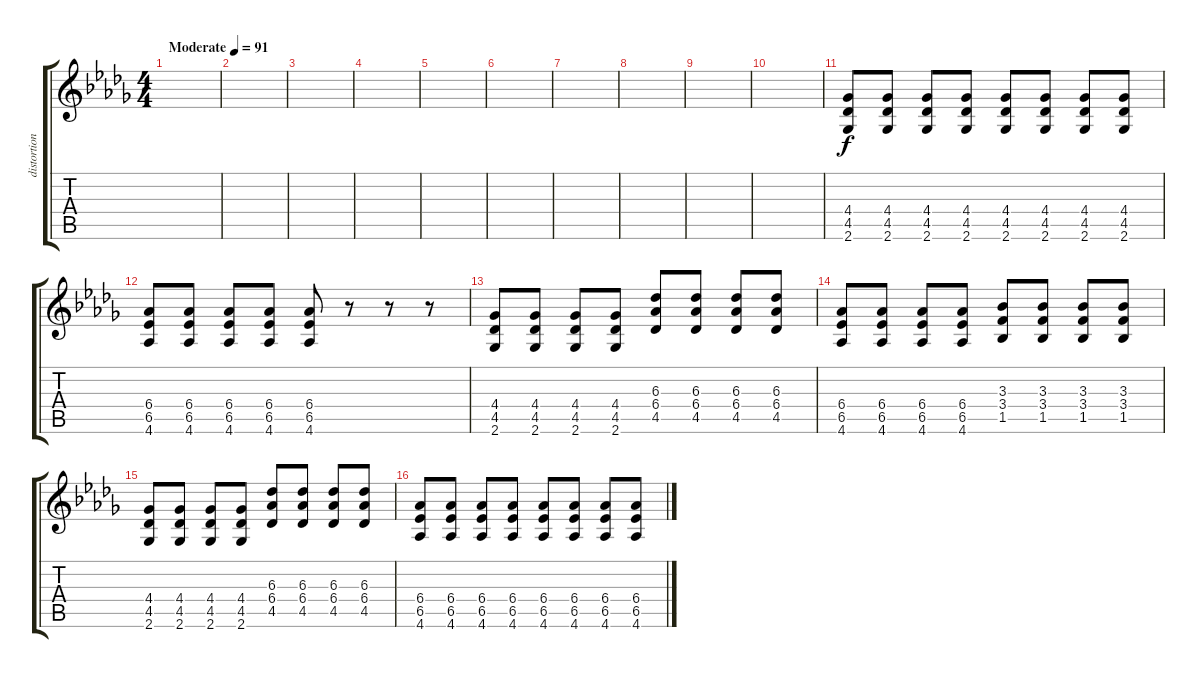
\track ("distortion guitar" "distortion") {instrument distortionguitar}
\staff {score tabs}
\tuning (E4 B3 G3 D3 A2 E2) {hide}
\ts (4 4)
\tempo (91 "Moderate")
\clef g2
\ks db
|
|
|
|
|
|
|
|
|
|
(4.4 4.5 2.6).8 (4.4 4.5 2.6).8 (4.4 4.5 2.6).8 (4.4 4.5 2.6).8{txt ""} (4.4 4.5 2.6).8 (4.4 4.5 2.6).8 (4.4 4.5 2.6).8 (4.4 4.5 2.6).8 |
(6.4 6.5 4.6).8 (6.4 6.5 4.6).8 (6.4 6.5 4.6).8 (6.4 6.5 4.6).8 (6.4 6.5 4.6).8 r.8 r.8 r.8 |
(4.4 4.5 2.6).8 (4.4 4.5 2.6).8 (4.4 4.5 2.6).8 (4.4 4.5 2.6).8 (6.3 6.4 4.5).8 (6.3 6.4 4.5).8 (6.3 6.4 4.5).8 (6.3 6.4 4.5).8 |
(6.4 6.5 4.6).8 (6.4 6.5 4.6).8 (6.4 6.5 4.6).8 (6.4 6.5 4.6).8 (3.3 3.4 1.5).8 (3.3 3.4 1.5).8 (3.3 3.4 1.5).8 (3.3 3.4 1.5).8 |
(4.4 4.5 2.6).8 (4.4 4.5 2.6).8 (4.4 4.5 2.6).8 (4.4 4.5 2.6).8 (6.3 6.4 4.5).8 (6.3 6.4 4.5).8 (6.3 6.4 4.5).8 (6.3 6.4 4.5).8 |
(6.4 6.5 4.6).8 (6.4 6.5 4.6).8 (6.4 6.5 4.6).8 (6.4 6.5 4.6).8 (6.4 6.5 4.6).8 (6.4 6.5 4.6).8 (6.4 6.5 4.6).8 (6.4 6.5 4.6).8
